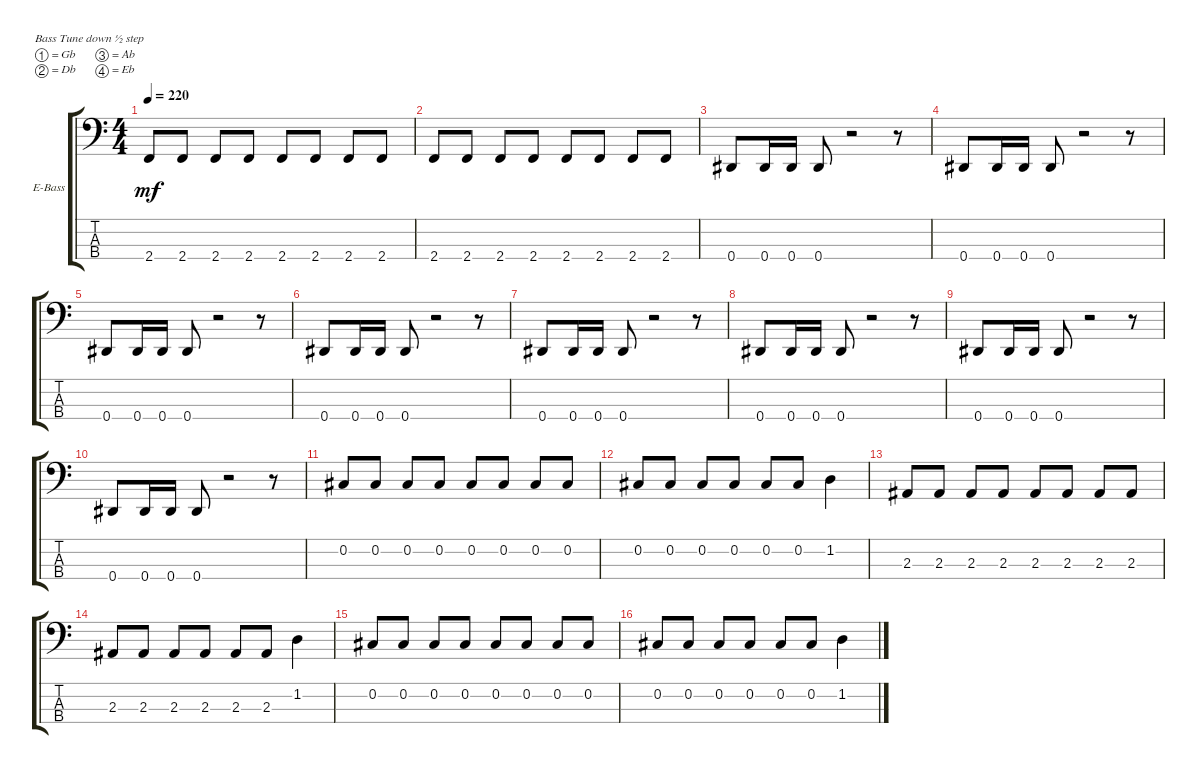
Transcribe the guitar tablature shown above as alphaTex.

\bracketExtendMode groupsimilarinstruments
\firstSystemTrackNameOrientation horizontal
\otherSystemsTrackNameOrientation horizontal
\track ("Tom Araya" "E-Bass") {instrument electricbassfinger}
\staff {score tabs}
\tuning (Gb2 Db2 Ab1 Eb1)
\ts (4 4)
\tempo 220
\clef f4
\ks c
2.4.8{dy mf} 2.4.8 2.4.8 2.4.8 2.4.8 2.4.8 2.4.8 2.4.8 |
2.4.8 2.4.8 2.4.8 2.4.8 2.4.8 2.4.8 2.4.8 2.4.8 |
0.4.8 0.4.16 0.4.16 0.4.8 r.2 r.8 |
0.4.8 0.4.16 0.4.16 0.4.8 r.2 r.8 |
0.4.8 0.4.16 0.4.16 0.4.8 r.2 r.8 |
0.4.8 0.4.16 0.4.16 0.4.8 r.2 r.8 |
0.4.8 0.4.16 0.4.16 0.4.8 r.2 r.8 |
0.4.8 0.4.16 0.4.16 0.4.8 r.2 r.8 |
0.4.8 0.4.16 0.4.16 0.4.8 r.2 r.8 |
0.4.8 0.4.16 0.4.16 0.4.8 r.2 r.8 |
0.2.8 0.2.8 0.2.8 0.2.8 0.2.8 0.2.8 0.2.8 0.2.8 |
0.2.8 0.2.8 0.2.8 0.2.8 0.2.8 0.2.8 1.2.4 |
2.3.8 2.3.8 2.3.8 2.3.8 2.3.8 2.3.8 2.3.8 2.3.8 |
2.3.8 2.3.8 2.3.8 2.3.8 2.3.8 2.3.8 1.2.4 |
0.2.8 0.2.8 0.2.8 0.2.8 0.2.8 0.2.8 0.2.8 0.2.8 |
0.2.8 0.2.8 0.2.8 0.2.8 0.2.8 0.2.8 1.2.4
